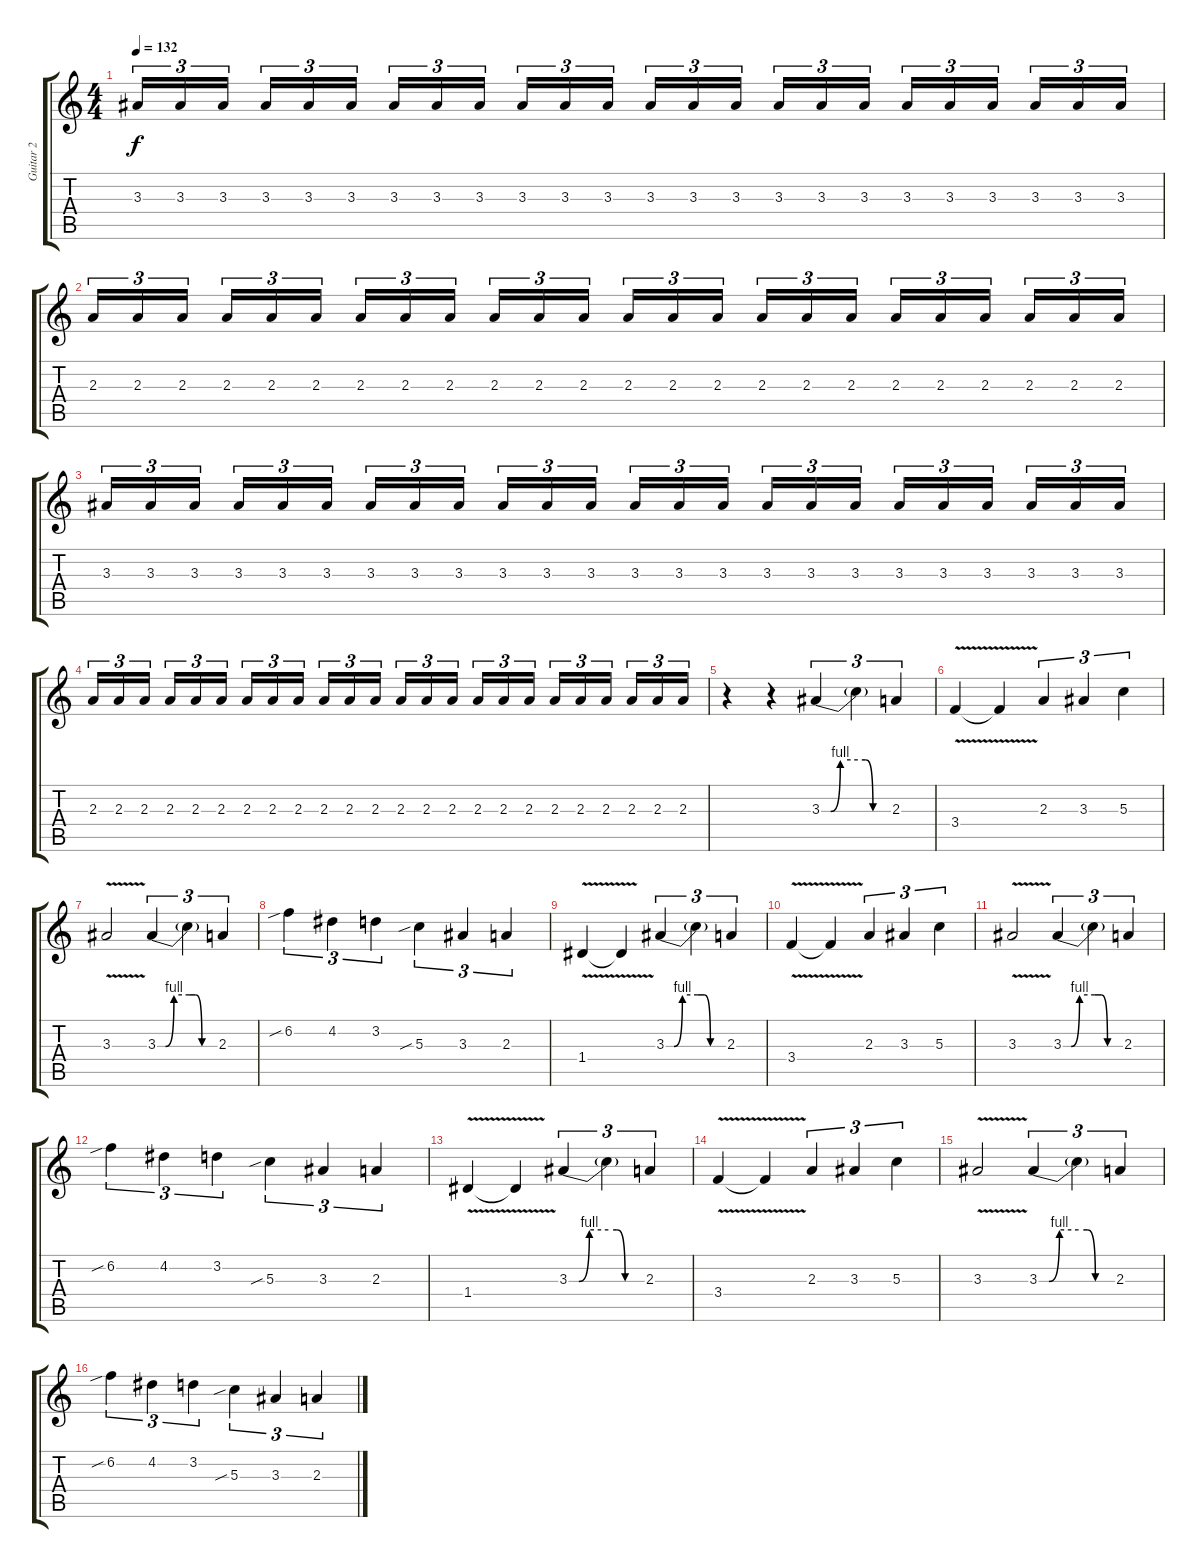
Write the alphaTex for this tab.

\track ("Guitar 2" "Guitar 2") {instrument electricguitarclean}
\staff {score tabs}
\tuning (E4 B3 G3 D3 A2 D2) {hide}
\ts (4 4)
\tempo 132
\clef g2
\ks c
3.3.16{tu (3 2) dy f} 3.3.16{tu (3 2)} 3.3.16{tu (3 2) beam splitsecondary} 3.3.16{tu (3 2)} 3.3.16{tu (3 2)} 3.3.16{tu (3 2)} 3.3.16{tu (3 2)} 3.3.16{tu (3 2)} 3.3.16{tu (3 2) beam splitsecondary} 3.3.16{tu (3 2)} 3.3.16{tu (3 2)} 3.3.16{tu (3 2)} 3.3.16{tu (3 2)} 3.3.16{tu (3 2)} 3.3.16{tu (3 2) beam splitsecondary} 3.3.16{tu (3 2)} 3.3.16{tu (3 2)} 3.3.16{tu (3 2)} 3.3.16{tu (3 2)} 3.3.16{tu (3 2)} 3.3.16{tu (3 2) beam splitsecondary} 3.3.16{tu (3 2)} 3.3.16{tu (3 2)} 3.3.16{tu (3 2)} |
2.3.16{tu (3 2)} 2.3.16{tu (3 2)} 2.3.16{tu (3 2) beam splitsecondary} 2.3.16{tu (3 2)} 2.3.16{tu (3 2)} 2.3.16{tu (3 2)} 2.3.16{tu (3 2)} 2.3.16{tu (3 2)} 2.3.16{tu (3 2) beam splitsecondary} 2.3.16{tu (3 2)} 2.3.16{tu (3 2)} 2.3.16{tu (3 2)} 2.3.16{tu (3 2)} 2.3.16{tu (3 2)} 2.3.16{tu (3 2) beam splitsecondary} 2.3.16{tu (3 2)} 2.3.16{tu (3 2)} 2.3.16{tu (3 2)} 2.3.16{tu (3 2)} 2.3.16{tu (3 2)} 2.3.16{tu (3 2) beam splitsecondary} 2.3.16{tu (3 2)} 2.3.16{tu (3 2)} 2.3.16{tu (3 2)} |
3.3.16{tu (3 2)} 3.3.16{tu (3 2)} 3.3.16{tu (3 2) beam splitsecondary} 3.3.16{tu (3 2)} 3.3.16{tu (3 2)} 3.3.16{tu (3 2)} 3.3.16{tu (3 2)} 3.3.16{tu (3 2)} 3.3.16{tu (3 2) beam splitsecondary} 3.3.16{tu (3 2)} 3.3.16{tu (3 2)} 3.3.16{tu (3 2)} 3.3.16{tu (3 2)} 3.3.16{tu (3 2)} 3.3.16{tu (3 2) beam splitsecondary} 3.3.16{tu (3 2)} 3.3.16{tu (3 2)} 3.3.16{tu (3 2)} 3.3.16{tu (3 2)} 3.3.16{tu (3 2)} 3.3.16{tu (3 2) beam splitsecondary} 3.3.16{tu (3 2)} 3.3.16{tu (3 2)} 3.3.16{tu (3 2)} |
2.3.16{tu (3 2)} 2.3.16{tu (3 2)} 2.3.16{tu (3 2) beam splitsecondary} 2.3.16{tu (3 2)} 2.3.16{tu (3 2)} 2.3.16{tu (3 2)} 2.3.16{tu (3 2)} 2.3.16{tu (3 2)} 2.3.16{tu (3 2) beam splitsecondary} 2.3.16{tu (3 2)} 2.3.16{tu (3 2)} 2.3.16{tu (3 2)} 2.3.16{tu (3 2)} 2.3.16{tu (3 2)} 2.3.16{tu (3 2) beam splitsecondary} 2.3.16{tu (3 2)} 2.3.16{tu (3 2)} 2.3.16{tu (3 2)} 2.3.16{tu (3 2)} 2.3.16{tu (3 2)} 2.3.16{tu (3 2) beam splitsecondary} 2.3.16{tu (3 2)} 2.3.16{tu (3 2)} 2.3.16{tu (3 2)} |
r.4 r.4 3.3{be (custom 0 0 15 0 31 4 60 4)}.4{tu (3 2)} 3.3{be (custom 0 4 15 4 30 0 60 0) t}.4{tu (3 2)} 2.3.4{tu (3 2)} |
3.4{v}.4 3.4{t}.4 2.3.4{tu (3 2)} 3.3.4{tu (3 2)} 5.3.4{tu (3 2)} |
3.3{v}.2 3.3{be (custom 0 0 15 0 31 4 60 4)}.4{tu (3 2)} 3.3{be (custom 0 4 15 4 30 0 60 0) t}.4{tu (3 2)} 2.3.4{tu (3 2)} |
6.2{sib}.4{tu (3 2)} 4.2.4{tu (3 2)} 3.2.4{tu (3 2)} 5.3{sib}.4{tu (3 2)} 3.3.4{tu (3 2)} 2.3.4{tu (3 2)} |
1.4{v}.4 1.4{t}.4 3.3{be (custom 0 0 15 0 31 4 60 4)}.4{tu (3 2)} 3.3{be (custom 0 4 15 4 30 0 60 0) t}.4{tu (3 2)} 2.3.4{tu (3 2)} |
3.4{v}.4 3.4{t}.4 2.3.4{tu (3 2)} 3.3.4{tu (3 2)} 5.3.4{tu (3 2)} |
3.3{v}.2 3.3{be (custom 0 0 15 0 31 4 60 4)}.4{tu (3 2)} 3.3{be (custom 0 4 15 4 30 0 60 0) t}.4{tu (3 2)} 2.3.4{tu (3 2)} |
6.2{sib}.4{tu (3 2)} 4.2.4{tu (3 2)} 3.2.4{tu (3 2)} 5.3{sib}.4{tu (3 2)} 3.3.4{tu (3 2)} 2.3.4{tu (3 2)} |
1.4{v}.4 1.4{t}.4 3.3{be (custom 0 0 15 0 31 4 60 4)}.4{tu (3 2)} 3.3{be (custom 0 4 15 4 30 0 60 0) t}.4{tu (3 2)} 2.3.4{tu (3 2)} |
3.4{v}.4 3.4{t}.4 2.3.4{tu (3 2)} 3.3.4{tu (3 2)} 5.3.4{tu (3 2)} |
3.3{v}.2 3.3{be (custom 0 0 15 0 31 4 60 4)}.4{tu (3 2)} 3.3{be (custom 0 4 15 4 30 0 60 0) t}.4{tu (3 2)} 2.3.4{tu (3 2)} |
6.2{sib}.4{tu (3 2)} 4.2.4{tu (3 2)} 3.2.4{tu (3 2)} 5.3{sib}.4{tu (3 2)} 3.3.4{tu (3 2)} 2.3.4{tu (3 2)}
